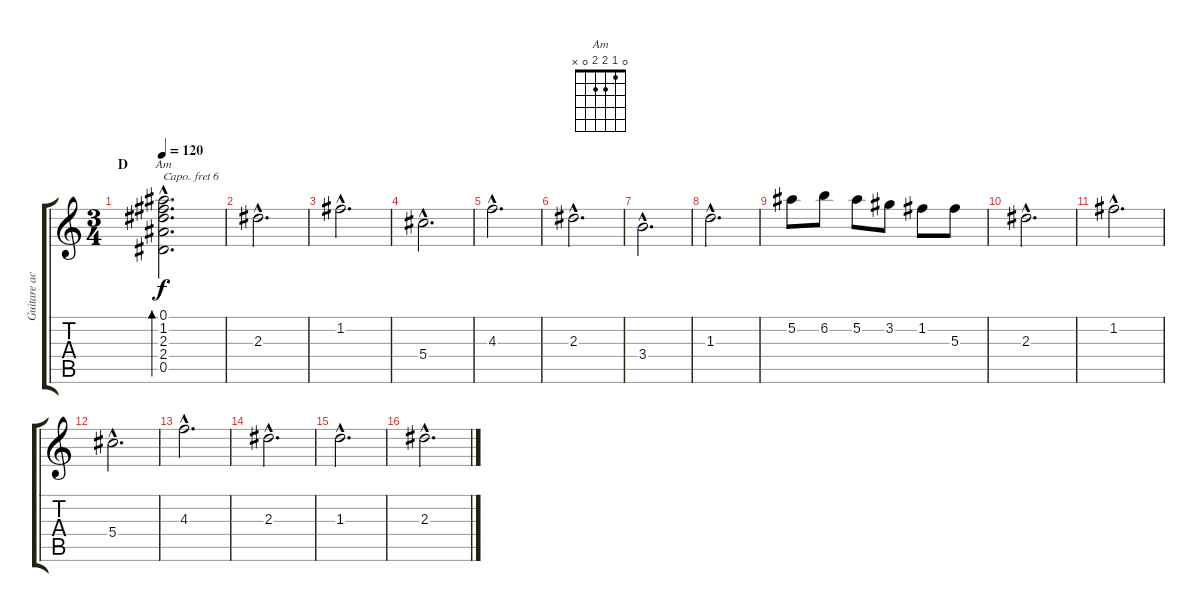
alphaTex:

\track ("Guitare acoustique (capo+6)" "Guitare ac") {instrument acousticguitarsteel}
\staff {score tabs}
\capo 6
\tuning (E4 B3 G3 D3 A2 E2) {hide}
\chord ("Am" 0 1 2 2 0 x)
\ts (3 4)
\section ("" "D")
\tempo 120
\clef g2
\ks c
(0.1{hac} 1.2{hac} 2.3{hac} 2.4{hac} 0.5{hac}).2{d bd 60 ch "Am" dy f} |
2.3{hac}.2{d} |
1.2{hac}.2{d} |
5.4{hac}.2{d} |
4.3{hac}.2{d} |
2.3{hac}.2{d} |
3.4{hac}.2{d} |
1.3{hac}.2{d} |
5.2.8 6.2.8 5.2.8 3.2.8 1.2.8 5.3.8 |
2.3{hac}.2{d} |
1.2{hac}.2{d} |
5.4{hac}.2{d} |
4.3{hac}.2{d} |
2.3{hac}.2{d} |
1.3{hac}.2{d} |
2.3{hac}.2{d}
